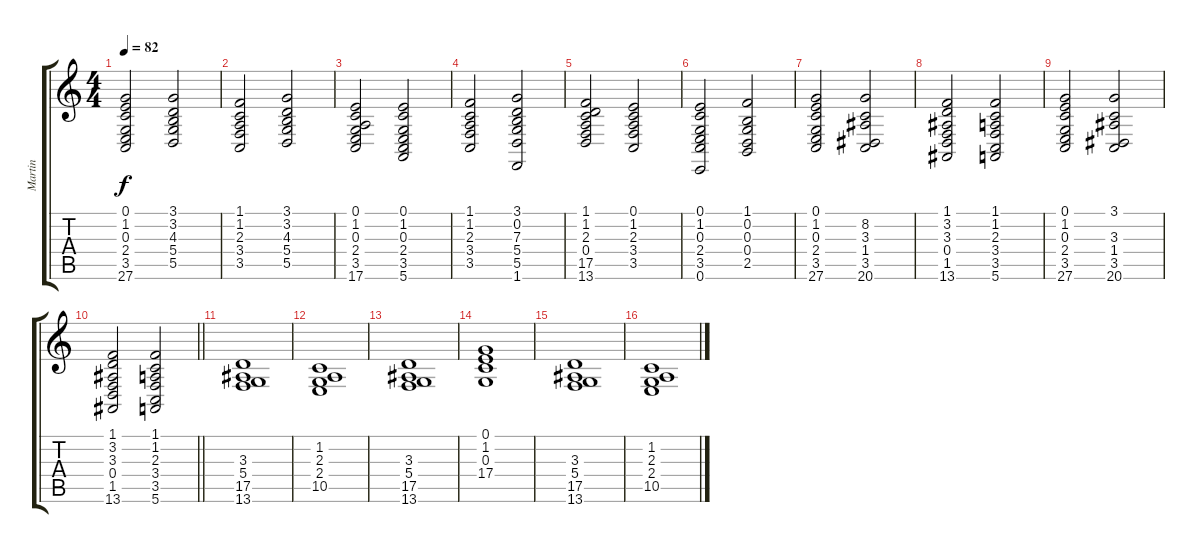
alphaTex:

\track ("Martin" "Martin") {instrument lead3calliope}
\staff {score tabs}
\tuning (E4 B3 G3 D3 A2 E2) {hide}
\ts (4 4)
\tempo 82
\clef g2
\ks c
(0.1 1.2 0.3 2.4 3.5 27.6).2{dy f} (3.1 3.2 4.3 5.4 5.5).2 |
(1.1 1.2 2.3 3.4 3.5).2 (3.1 3.2 4.3 5.4 5.5).2 |
(0.1 1.2 0.3 2.4 3.5 17.6).2 (0.1 1.2 0.3 2.4 3.5 5.6).2 |
(1.1 1.2 2.3 3.4 3.5).2 (3.1 0.2 7.3 5.4 5.5 1.6).2 |
(1.1 1.2 2.3 0.4 17.5 13.6).2 (0.1 1.2 2.3 3.4 3.5).2 |
(0.1 1.2 0.3 2.4 3.5 0.6).2 (1.1 0.2 0.3 0.4 2.5).2 |
(0.1 1.2 0.3 2.4 3.5 27.6).2 (8.2 3.3 1.4 3.5 20.6).2 |
(1.1 3.2 3.3 0.4 1.5 13.6).2 (1.1 1.2 2.3 3.4 3.5 5.6).2 |
(0.1 1.2 0.3 2.4 3.5 27.6).2 (3.1 3.3 1.4 3.5 20.6).2 |
\barLineRight lightlight
(1.1 3.2 3.3 0.4 1.5 13.6).2 (1.1 1.2 2.3 3.4 3.5 5.6).2 |
(3.3 5.4 17.5 13.6).1 |
(1.2 2.3 2.4 10.5).1 |
(3.3 5.4 17.5 13.6).1 |
(0.1 1.2 0.3 17.4).1 |
(3.3 5.4 17.5 13.6).1 |
(1.2 2.3 2.4 10.5).1
